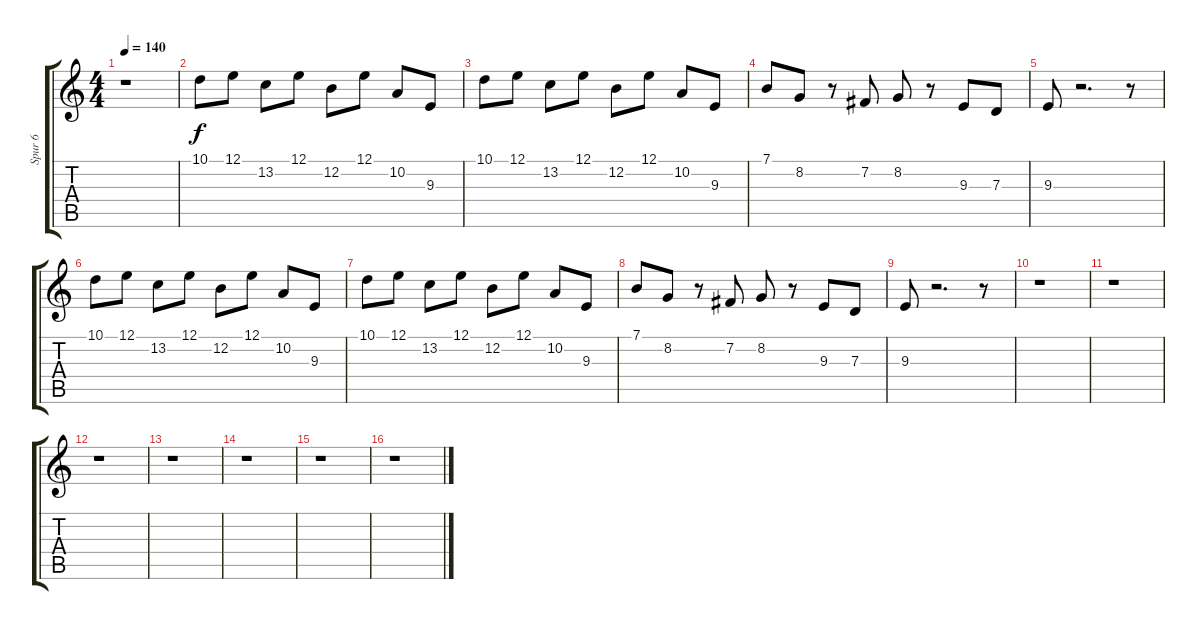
\track ("Spur 6" "Spur 6") {instrument pizzicatostrings}
\staff {score tabs}
\tuning (E4 B3 G3 D3 A2 E2) {hide}
\ts (4 4)
\tempo 140
\clef g2
\ks c
r.1{dy f} |
10.1.8 12.1.8 13.2.8 12.1.8 12.2.8 12.1.8 10.2.8 9.3.8 |
10.1.8 12.1.8 13.2.8 12.1.8 12.2.8 12.1.8 10.2.8 9.3.8 |
7.1.8 8.2.8 r.8 7.2.8 8.2.8 r.8 9.3.8 7.3.8 |
9.3.8 r.2{d} r.8 |
10.1.8 12.1.8 13.2.8 12.1.8 12.2.8 12.1.8 10.2.8 9.3.8 |
10.1.8 12.1.8 13.2.8 12.1.8 12.2.8 12.1.8 10.2.8 9.3.8 |
7.1.8 8.2.8 r.8 7.2.8 8.2.8 r.8 9.3.8 7.3.8 |
9.3.8 r.2{d} r.8 |
r.1 |
r.1 |
r.1 |
r.1 |
r.1 |
r.1 |
r.1
